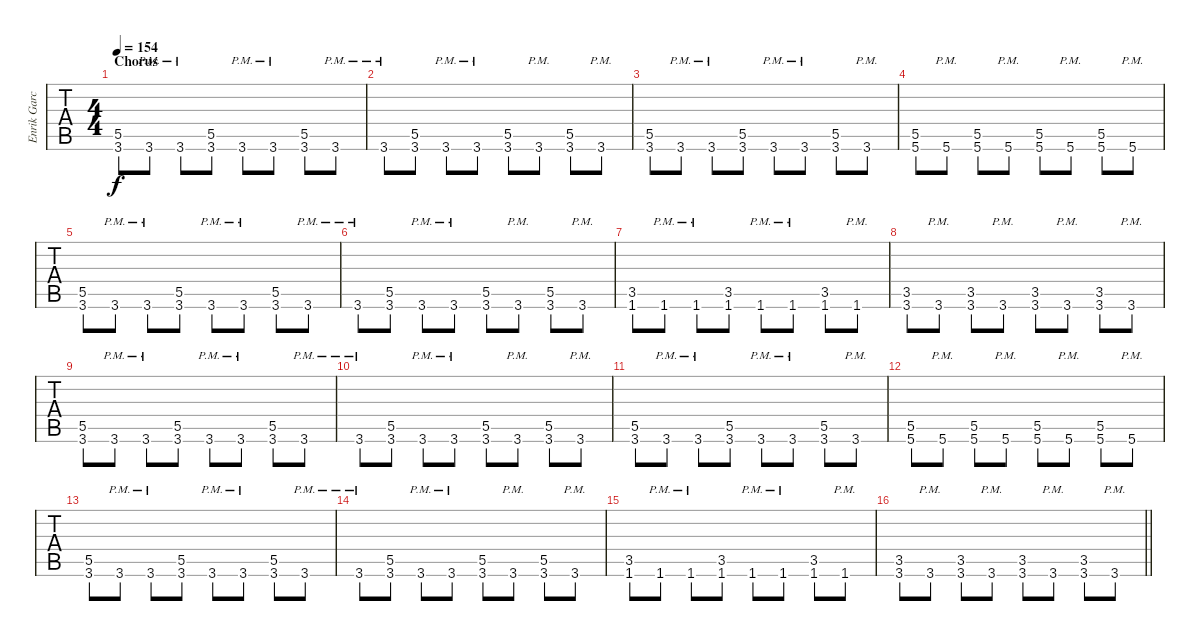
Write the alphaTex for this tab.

\track ("Enrik García - Rythm Guitar" "Enrik Garc") {instrument distortionguitar}
\staff {tabs}
\tuning (Eb4 Bb3 Gb3 Db3 Ab2 Eb2) {hide}
\ts (4 4)
\section ("" "Chorus")
\tempo 154
\clef g2
\ks c
(5.5 3.6).8{dy f} 3.6{pm}.8 3.6{pm}.8 (5.5 3.6).8 3.6{pm}.8 3.6{pm}.8 (5.5 3.6).8 3.6{pm}.8 |
3.6{pm}.8 (5.5 3.6).8 3.6{pm}.8 3.6{pm}.8 (5.5 3.6).8 3.6{pm}.8 (5.5 3.6).8 3.6{pm}.8 |
(5.5 3.6).8 3.6{pm}.8 3.6{pm}.8 (5.5 3.6).8 3.6{pm}.8 3.6{pm}.8 (5.5 3.6).8 3.6{pm}.8 |
(5.5 5.6).8 5.6{pm}.8 (5.5 5.6).8 5.6{pm}.8 (5.5 5.6).8 5.6{pm}.8 (5.5 5.6).8 5.6{pm}.8 |
(5.5 3.6).8 3.6{pm}.8 3.6{pm}.8 (5.5 3.6).8 3.6{pm}.8 3.6{pm}.8 (5.5 3.6).8 3.6{pm}.8 |
3.6{pm}.8 (5.5 3.6).8 3.6{pm}.8 3.6{pm}.8 (5.5 3.6).8 3.6{pm}.8 (5.5 3.6).8 3.6{pm}.8 |
(3.5 1.6).8 1.6{pm}.8 1.6{pm}.8 (3.5 1.6).8 1.6{pm}.8 1.6{pm}.8 (3.5 1.6).8 1.6{pm}.8 |
(3.5 3.6).8 3.6{pm}.8 (3.5 3.6).8 3.6{pm}.8 (3.5 3.6).8 3.6{pm}.8 (3.5 3.6).8 3.6{pm}.8 |
(5.5 3.6).8 3.6{pm}.8 3.6{pm}.8 (5.5 3.6).8 3.6{pm}.8 3.6{pm}.8 (5.5 3.6).8 3.6{pm}.8 |
3.6{pm}.8 (5.5 3.6).8 3.6{pm}.8 3.6{pm}.8 (5.5 3.6).8 3.6{pm}.8 (5.5 3.6).8 3.6{pm}.8 |
(5.5 3.6).8 3.6{pm}.8 3.6{pm}.8 (5.5 3.6).8 3.6{pm}.8 3.6{pm}.8 (5.5 3.6).8 3.6{pm}.8 |
(5.5 5.6).8 5.6{pm}.8 (5.5 5.6).8 5.6{pm}.8 (5.5 5.6).8 5.6{pm}.8 (5.5 5.6).8 5.6{pm}.8 |
(5.5 3.6).8 3.6{pm}.8 3.6{pm}.8 (5.5 3.6).8 3.6{pm}.8 3.6{pm}.8 (5.5 3.6).8 3.6{pm}.8 |
3.6{pm}.8 (5.5 3.6).8 3.6{pm}.8 3.6{pm}.8 (5.5 3.6).8 3.6{pm}.8 (5.5 3.6).8 3.6{pm}.8 |
(3.5 1.6).8 1.6{pm}.8 1.6{pm}.8 (3.5 1.6).8 1.6{pm}.8 1.6{pm}.8 (3.5 1.6).8 1.6{pm}.8 |
\barLineRight lightlight
(3.5 3.6).8 3.6{pm}.8 (3.5 3.6).8 3.6{pm}.8 (3.5 3.6).8 3.6{pm}.8 (3.5 3.6).8 3.6{pm}.8
